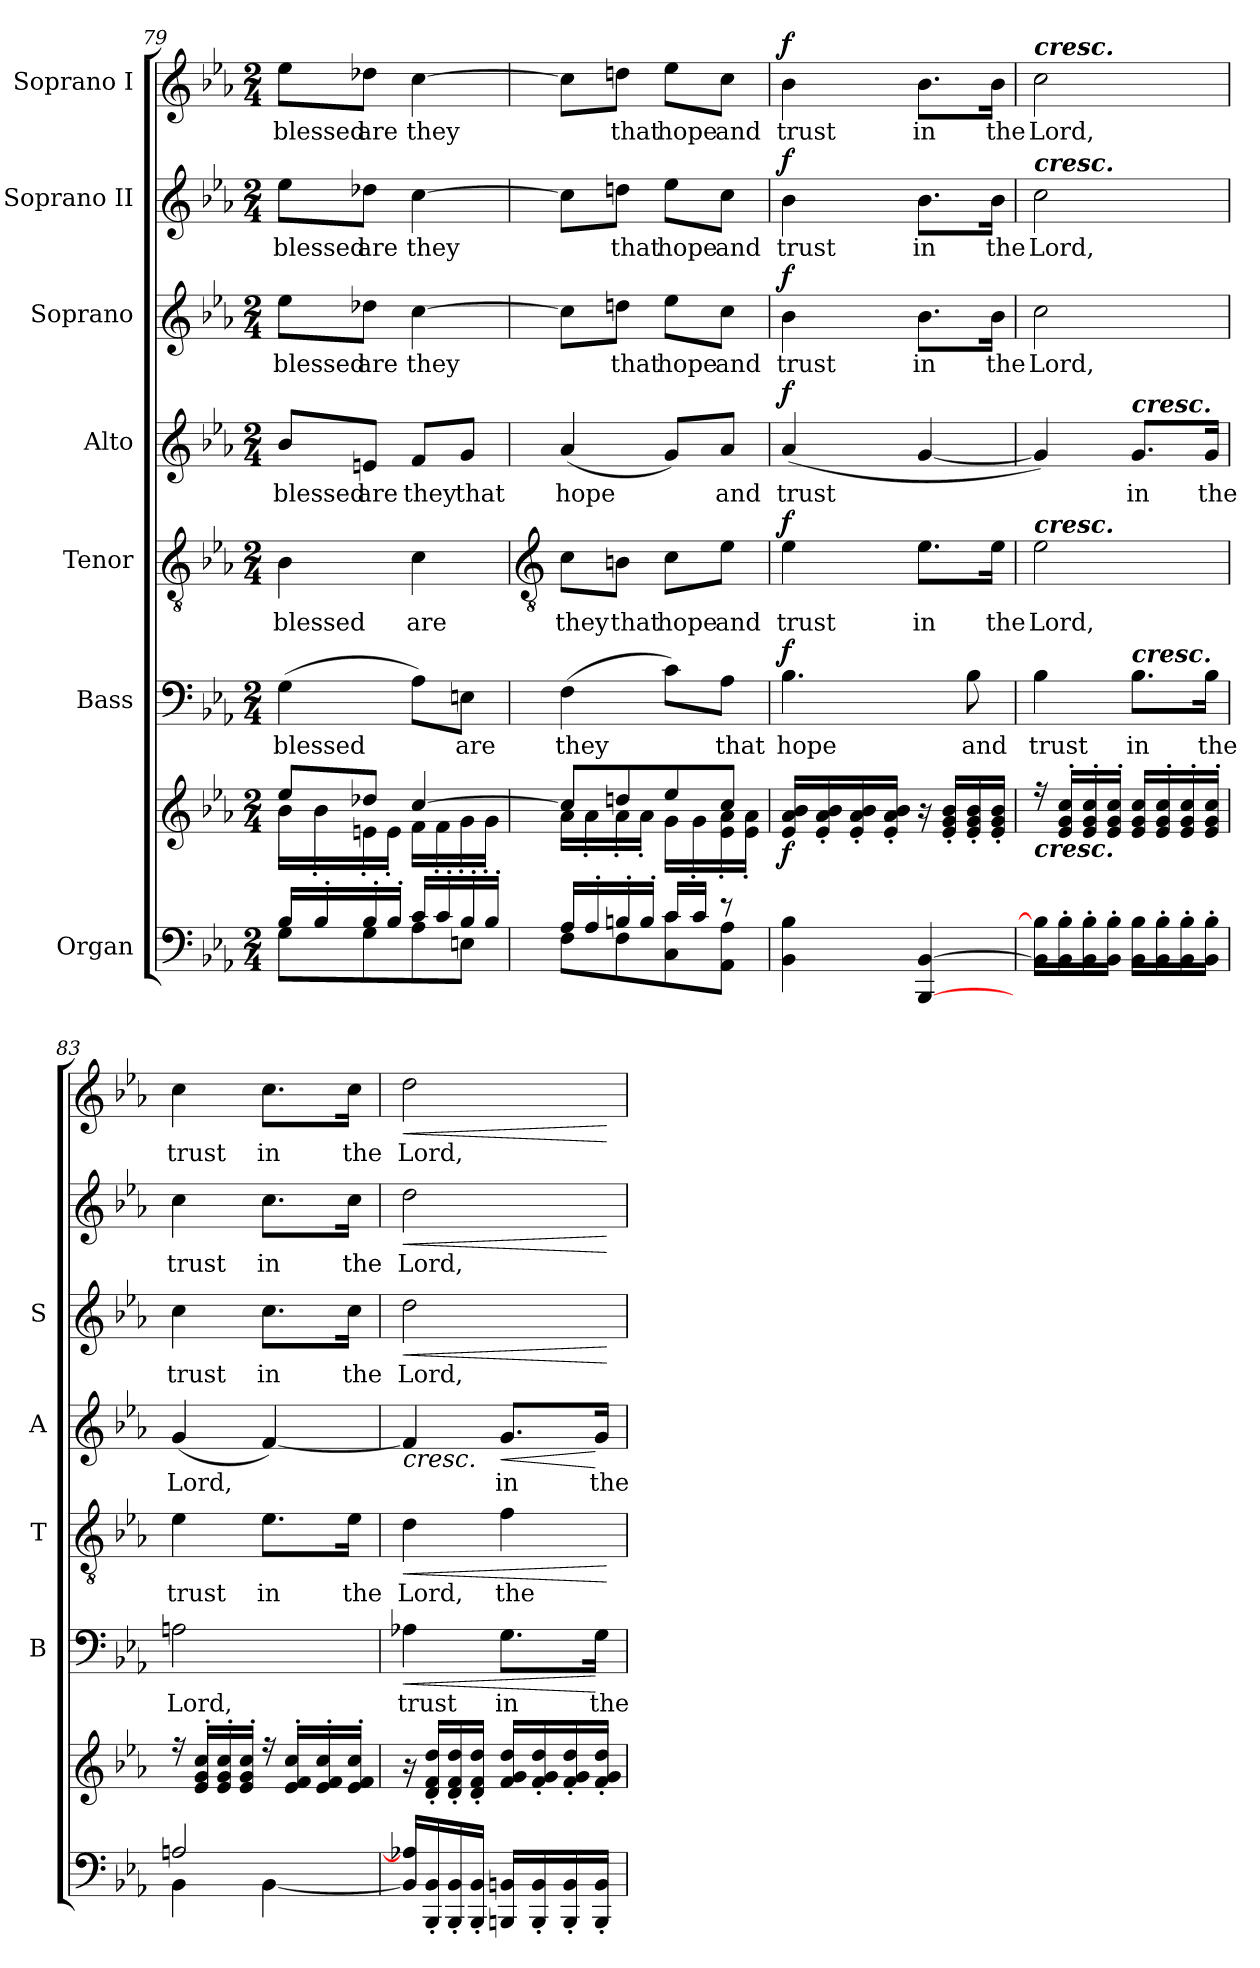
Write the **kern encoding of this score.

**kern	**kern	**dynam	**kern	**text	**dynam	**kern	**text	**dynam	**kern	**text	**dynam	**kern	**text	**dynam	**kern	**text	**dynam	**kern	**text	**dynam
*part7	*part7	*part7	*part6	*part6	*part6	*part5	*part5	*part5	*part4	*part4	*part4	*part3	*part3	*part3	*part2	*part2	*part2	*part1	*part1	*part1
*staff8	*staff7	*staff7/8	*staff6	*staff6	*staff6	*staff5	*staff5	*staff5	*staff4	*staff4	*staff4	*staff3	*staff3	*staff3	*staff2	*staff2	*staff2	*staff1	*staff1	*staff1
*I"Organ	*	*	*I"Bass	*	*	*I"Tenor	*	*	*I"Alto	*	*	*I"Soprano	*	*	*I"Soprano II	*	*	*I"Soprano I	*	*
*	*	*	*I'B	*	*	*I'T	*	*	*I'A	*	*	*I'S	*	*	*	*	*	*	*	*
*clefF4	*clefG2	*	*clefF4	*	*	*clefGv2	*	*	*clefG2	*	*	*clefG2	*	*	*clefG2	*	*	*clefG2	*	*
*k[b-e-a-]	*k[b-e-a-]	*	*k[b-e-a-]	*	*	*k[b-e-a-]	*	*	*k[b-e-a-]	*	*	*k[b-e-a-]	*	*	*k[b-e-a-]	*	*	*k[b-e-a-]	*	*
*E-:	*E-:	*	*E-:	*	*	*E-:	*	*	*E-:	*	*	*E-:	*	*	*E-:	*	*	*E-:	*	*
*M2/4	*M2/4	*	*M2/4	*	*	*M2/4	*	*	*M2/4	*	*	*M2/4	*	*	*M2/4	*	*	*M2/4	*	*
=79	=79	=79	=79	=79	=79	=79	=79	=79	=79	=79	=79	=79	=79	=79	=79	=79	=79	=79	=79	=79
*^	*^	*	*	*	*	*	*	*	*	*	*	*	*	*	*	*	*	*	*	*
!	!	!	!	!	!	!LO:LY:b	!	!	!LO:LY:b	!	!	!LO:LY:b	!	!	!LO:LY:b	!	!	!LO:LY:b	!	!	!LO:LY:b	!
16B-/LL	8G\L	8ee-/L	16b-\LL	.	(>4G	blessed	.	4B-	blessed	.	8b-/L	blessed	.	8ee-\L	blessed	.	8ee-\L	blessed	.	8ee-\L	blessed	.
16B-'/	.	.	16b-'\	.	.	.	.	.	.	.	.	.	.	.	.	.	.	.	.	.	.	.
!	!	!	!	!	!	!	!	!	!	!	!	!LO:LY:b	!	!	!LO:LY:b	!	!	!LO:LY:b	!	!	!LO:LY:b	!
16B-'/	8G\	8dd-X/J	16en'\	.	.	.	.	.	.	.	8en/J	are	.	8dd-X\J	are	.	8dd-X\J	are	.	8dd-X\J	are	.
16B-'/JJ	.	.	16e'\JJ	.	.	.	.	.	.	.	.	.	.	.	.	.	.	.	.	.	.	.
!	!	!	!	!	!	!	!	!	!LO:LY:b	!	!	!LO:LY:b	!	!	!LO:LY:b	!	!	!LO:LY:b	!	!	!LO:LY:b	!
16c/LL	8A-\	[4cc/	16f\LL	.	8A-\L)	.	.	4c	are	.	8f/L	they	.	[4cc	they	.	[4cc	they	.	[4cc	they	.
16c'/	.	.	16f'\	.	.	.	.	.	.	.	.	.	.	.	.	.	.	.	.	.	.	.
!	!	!	!	!	!	!LO:LY:b	!	!	!	!	!	!LO:LY:b	!	!	!	!	!	!	!	!	!	!
16B-'/	8En\J	.	16g'\	.	8En\J	are	.	.	.	.	8g/J	that	.	.	.	.	.	.	.	.	.	.
16B-'/JJ	.	.	16g'\JJ	.	.	.	.	.	.	.	.	.	.	.	.	.	.	.	.	.	.	.
!!LO:LB:g=z
=80	=80	=80	=80	=80	=80	=80	=80	=80	=80	=80	=80	=80	=80	=80	=80	=80	=80	=80	=80	=80	=80	=80
*	*	*	*	*	*	*	*	*clefGv2	*	*	*	*	*	*	*	*	*	*	*	*	*	*
!	!	!	!	!	!	!LO:LY:b	!	!	!LO:LY:b	!	!	!LO:LY:b	!	!	!	!	!	!	!	!	!	!
16A-/LL	8F\L	8cc/L]	16a-\LL	.	(>4F	they	.	8c\L	they	.	(<4a-	hope	.	8cc\L]	.	.	8cc\L]	.	.	8cc\L]	.	.
16A-'/	.	.	16a-'\	.	.	.	.	.	.	.	.	.	.	.	.	.	.	.	.	.	.	.
!	!	!	!	!	!	!	!	!	!LO:LY:b	!	!	!	!	!	!LO:LY:b	!	!	!LO:LY:b	!	!	!LO:LY:b	!
16Bn'/	8F\	8ddn/	16a-'\	.	.	.	.	8Bn\J	that	.	.	.	.	8ddn\J	that	.	8ddn\J	that	.	8ddn\J	that	.
16B'/JJ	.	.	16a-'\JJ	.	.	.	.	.	.	.	.	.	.	.	.	.	.	.	.	.	.	.
!	!	!	!	!	!	!	!	!	!LO:LY:b	!	!	!	!	!	!LO:LY:b	!	!	!LO:LY:b	!	!	!LO:LY:b	!
16c/LL	8C\ 8c\	8ee-/	16g\LL	.	8c\L)	.	.	8c\L	hope	.	8g/L)	.	.	8ee-\L	hope	.	8ee-\L	hope	.	8ee-\L	hope	.
16c/JJ	.	.	16g'\	.	.	.	.	.	.	.	.	.	.	.	.	.	.	.	.	.	.	.
!	!	!	!	!	!	!LO:LY:b	!	!	!LO:LY:b	!	!	!LO:LY:b	!	!	!LO:LY:b	!	!	!LO:LY:b	!	!	!LO:LY:b	!
8r	8AA-\ 8A-\J	8cc/J	16e-\' 16a-\'	.	8A-\J	that	.	8e-\J	and	.	8a-/J	and	.	8cc\J	and	.	8cc\J	and	.	8cc\J	and	.
.	.	.	16e-\' 16a-\'JJ	.	.	.	.	.	.	.	.	.	.	.	.	.	.	.	.	.	.	.
=81	=81	=81	=81	=81	=81	=81	=81	=81	=81	=81	=81	=81	=81	=81	=81	=81	=81	=81	=81	=81	=81	=81
!	!	!	!	!LO:DY:b	!	!LO:LY:b	!LO:DY:b	!	!LO:LY:b	!LO:DY:b	!	!LO:LY:b	!LO:DY:b	!	!LO:LY:b	!LO:DY:b	!	!LO:LY:b	!LO:DY:b	!	!LO:LY:b	!LO:DY:b
4BB-\ 4B-\	2ryy	16e-/ 16a-/ 16b-/LL	4ryy	f	4.B-	hope	f	4e-	trust	f	(<4a-	trust	f	4b-	trust	f	4b-	trust	f	4b-	trust	f
.	.	16e-/' 16a-/' 16b-/'	.	.	.	.	.	.	.	.	.	.	.	.	.	.	.	.	.	.	.	.
.	.	16e-/' 16a-/' 16b-/'	.	.	.	.	.	.	.	.	.	.	.	.	.	.	.	.	.	.	.	.
.	.	16e-/' 16a-/' 16b-/'JJ	.	.	.	.	.	.	.	.	.	.	.	.	.	.	.	.	.	.	.	.
!	!	!	!	!	!	!	!	!	!LO:LY:b	!	!	!	!	!	!LO:LY:b	!	!	!LO:LY:b	!	!	!LO:LY:b	!
[4BBB-/ [4BB-/	.	16r	8ryy	.	.	.	.	8.e-\L	in	.	[4g	.	.	8.b-\L	in	.	8.b-\L	in	.	8.b-\L	in	.
.	.	16e-/' 16g/' 16b-/'LL	.	.	.	.	.	.	.	.	.	.	.	.	.	.	.	.	.	.	.	.
!	!	!	!	!	!	!LO:LY:b	!	!	!	!	!	!	!	!	!	!	!	!	!	!	!	!
.	.	16e-/' 16g/' 16b-/'	8ryy	.	8B-	and	.	.	.	.	.	.	.	.	.	.	.	.	.	.	.	.
!	!	!	!	!	!	!	!	!	!LO:LY:b	!	!	!	!	!	!LO:LY:b	!	!	!LO:LY:b	!	!	!LO:LY:b	!
.	.	16e-/' 16g/' 16b-/'JJ	.	.	.	.	.	16e-\Jk	the	.	.	.	.	16b-\Jk	the	.	16b-\Jk	the	.	16b-\Jk	the	.
=82	=82	=82	=82	=82	=82	=82	=82	=82	=82	=82	=82	=82	=82	=82	=82	=82	=82	=82	=82	=82	=82	=82
!	!	!	!	!	!	!	!	!	!	!	!	!	!	!	!	!	!	!	!	!LO:TX:a:Bi:t=cresc.	!	!
!	!	!	!	!	!	!	!	!	!	!	!	!	!	!	!	!	!LO:TX:a:Bi:t=cresc.	!	!	!	!	!
!	!	!	!	!	!	!	!	!LO:TX:a:Bi:t=cresc.	!	!	!	!	!	!	!	!	!	!	!	!	!	!
!	!	!LO:TX:b:Bi:t=cresc.	!	!	!	!	!	!	!	!	!	!	!	!	!	!	!	!	!	!	!	!
!	!	!	!LO:N:vis=1	!	!	!LO:LY:b	!	!	!LO:LY:b	!	!	!	!	!	!LO:LY:b	!	!	!LO:LY:b	!	!	!LO:LY:b	!
16BB-\] 16B-\]LL	2ryy	16r	2ryy	.	4B-	trust	.	2e-	Lord,	.	4g])	.	.	2cc	Lord,	.	2cc	Lord,	.	2cc	Lord,	.
16BB-\' 16B-\'	.	16e-/' 16g/' 16cc/'LL	.	.	.	.	.	.	.	.	.	.	.	.	.	.	.	.	.	.	.	.
16BB-\' 16B-\'	.	16e-/' 16g/' 16cc/'	.	.	.	.	.	.	.	.	.	.	.	.	.	.	.	.	.	.	.	.
16BB-\' 16B-\'JJ	.	16e-/' 16g/' 16cc/'JJ	.	.	.	.	.	.	.	.	.	.	.	.	.	.	.	.	.	.	.	.
!	!	!	!	!	!	!	!	!	!	!	!LO:TX:a:Bi:t=cresc.	!	!	!	!	!	!	!	!	!	!	!
!	!	!	!	!	!LO:TX:a:Bi:t=cresc.	!	!	!	!	!	!	!	!	!	!	!	!	!	!	!	!	!
!	!	!	!	!	!	!LO:LY:b	!	!	!	!	!	!LO:LY:b	!	!	!	!	!	!	!	!	!	!
16BB-\ 16B-\LL	.	16e-/ 16g/ 16cc/LL	.	.	8.B-\L	in	.	.	.	.	8.g/L	in	.	.	.	.	.	.	.	.	.	.
16BB-\' 16B-\'	.	16e-/' 16g/' 16cc/'	.	.	.	.	.	.	.	.	.	.	.	.	.	.	.	.	.	.	.	.
16BB-\' 16B-\'	.	16e-/' 16g/' 16cc/'	.	.	.	.	.	.	.	.	.	.	.	.	.	.	.	.	.	.	.	.
!	!	!	!	!	!	!LO:LY:b	!	!	!	!	!	!LO:LY:b	!	!	!	!	!	!	!	!	!	!
16BB-\' 16B-\'JJ	.	16e-/' 16g/' 16cc/'JJ	.	.	16B-\Jk	the	.	.	.	.	16g/Jk	the	.	.	.	.	.	.	.	.	.	.
=83	=83	=83	=83	=83	=83	=83	=83	=83	=83	=83	=83	=83	=83	=83	=83	=83	=83	=83	=83	=83	=83	=83
!	!	!	!LO:N:vis=1	!	!	!LO:LY:b	!	!	!LO:LY:b	!	!	!LO:LY:b	!	!	!LO:LY:b	!	!	!LO:LY:b	!	!	!LO:LY:b	!
2An/	4BB-\	16r	2ryy	.	2An	Lord,	.	4e-	trust	.	(<4g	Lord,	.	4cc	trust	.	4cc	trust	.	4cc	trust	.
.	.	16e-/' 16g/' 16cc/'LL	.	.	.	.	.	.	.	.	.	.	.	.	.	.	.	.	.	.	.	.
.	.	16e-/' 16g/' 16cc/'	.	.	.	.	.	.	.	.	.	.	.	.	.	.	.	.	.	.	.	.
.	.	16e-/' 16g/' 16cc/'JJ	.	.	.	.	.	.	.	.	.	.	.	.	.	.	.	.	.	.	.	.
!	!	!	!	!	!	!	!	!	!LO:LY:b	!	!	!	!	!	!LO:LY:b	!	!	!LO:LY:b	!	!	!LO:LY:b	!
.	[4BB-\	16r	.	.	.	.	.	8.e-\L	in	.	[4f)	.	.	8.cc\L	in	.	8.cc\L	in	.	8.cc\L	in	.
.	.	16e-/' 16f/' 16cc/'LL	.	.	.	.	.	.	.	.	.	.	.	.	.	.	.	.	.	.	.	.
.	.	16e-/' 16f/' 16cc/'	.	.	.	.	.	.	.	.	.	.	.	.	.	.	.	.	.	.	.	.
!	!	!	!	!	!	!	!	!	!LO:LY:b	!	!	!	!	!	!LO:LY:b	!	!	!LO:LY:b	!	!	!LO:LY:b	!
.	.	16e-/' 16f/' 16cc/'JJ	.	.	.	.	.	16e-\Jk	the	.	.	.	.	16cc\Jk	the	.	16cc\Jk	the	.	16cc\Jk	the	.
=84	=84	=84	=84	=84	=84	=84	=84	=84	=84	=84	=84	=84	=84	=84	=84	=84	=84	=84	=84	=84	=84	=84
!	!	!	!LO:N:vis=1	!	!	!LO:LY:b	!LO:HP:b	!	!LO:LY:b	!LO:HP:b	!	!	!LO:HP:b	!	!LO:LY:b	!LO:HP:b	!	!LO:LY:b	!LO:HP:b	!	!LO:LY:b	!LO:HP:b
2ryy	16BB-\] 16A-X\]LL	16r	2ryy	.	4A-X	trust	<	4d	Lord,	<	4f]	.	<	2dd	Lord,	<	2dd	Lord,	<	2dd	Lord,	<
.	16BBB-/' 16BB-/'	16d/' 16f/' 16dd/'LL	.	.	.	.	.	.	.	.	.	.	.	.	.	.	.	.	.	.	.	.
.	16BBB-/' 16BB-/'	16d/' 16f/' 16dd/'	.	.	.	.	.	.	.	.	.	.	.	.	.	.	.	.	.	.	.	.
.	16BBB-/' 16BB-/'JJ	16d/' 16f/' 16dd/'JJ	.	.	.	.	.	.	.	.	.	.	.	.	.	.	.	.	.	.	.	.
!	!	!	!	!	!	!LO:LY:b	!	!	!LO:LY:b	!	!	!LO:LY:b	!LO:HP:b	!	!	!	!	!	!	!	!	!
.	16BBBn/ 16BBn/LL	16f/ 16g/ 16dd/LL	.	.	8.G\L	in	.	4f	the	.	8.g/L	in	<	.	.	.	.	.	.	.	.	.
.	16BBB/' 16BB/'	16f/' 16g/' 16dd/'	.	.	.	.	.	.	.	.	.	.	.	.	.	.	.	.	.	.	.	.
.	16BBB/' 16BB/'	16f/' 16g/' 16dd/'	.	.	.	.	.	.	.	.	.	.	.	.	.	.	.	.	.	.	.	.
!	!	!	!	!	!	!LO:LY:b	!	!	!	!	!	!LO:LY:b	!	!	!	!	!	!	!	!	!	!
.	16BBB/' 16BB/'JJ	16f/' 16g/' 16dd/'JJ	.	.	16G\Jk	the	[	.	.	.	16g/Jk	the	[ [	.	.	.	.	.	.	.	.	.
*v	*v	*	*	*	*	*	*	*	*	*	*	*	*	*	*	*	*	*	*	*	*	*
*	*v	*v	*	*	*	*	*	*	*	*	*	*	*	*	*	*	*	*	*	*	*
.	.	.	.	.	.	.	.	[	.	.	.	.	.	[	.	.	[	.	.	[
=	=	=	=	=	=	=	=	=	=	=	=	=	=	=	=	=	=	=	=	=
*-	*-	*-	*-	*-	*-	*-	*-	*-	*-	*-	*-	*-	*-	*-	*-	*-	*-	*-	*-	*-
